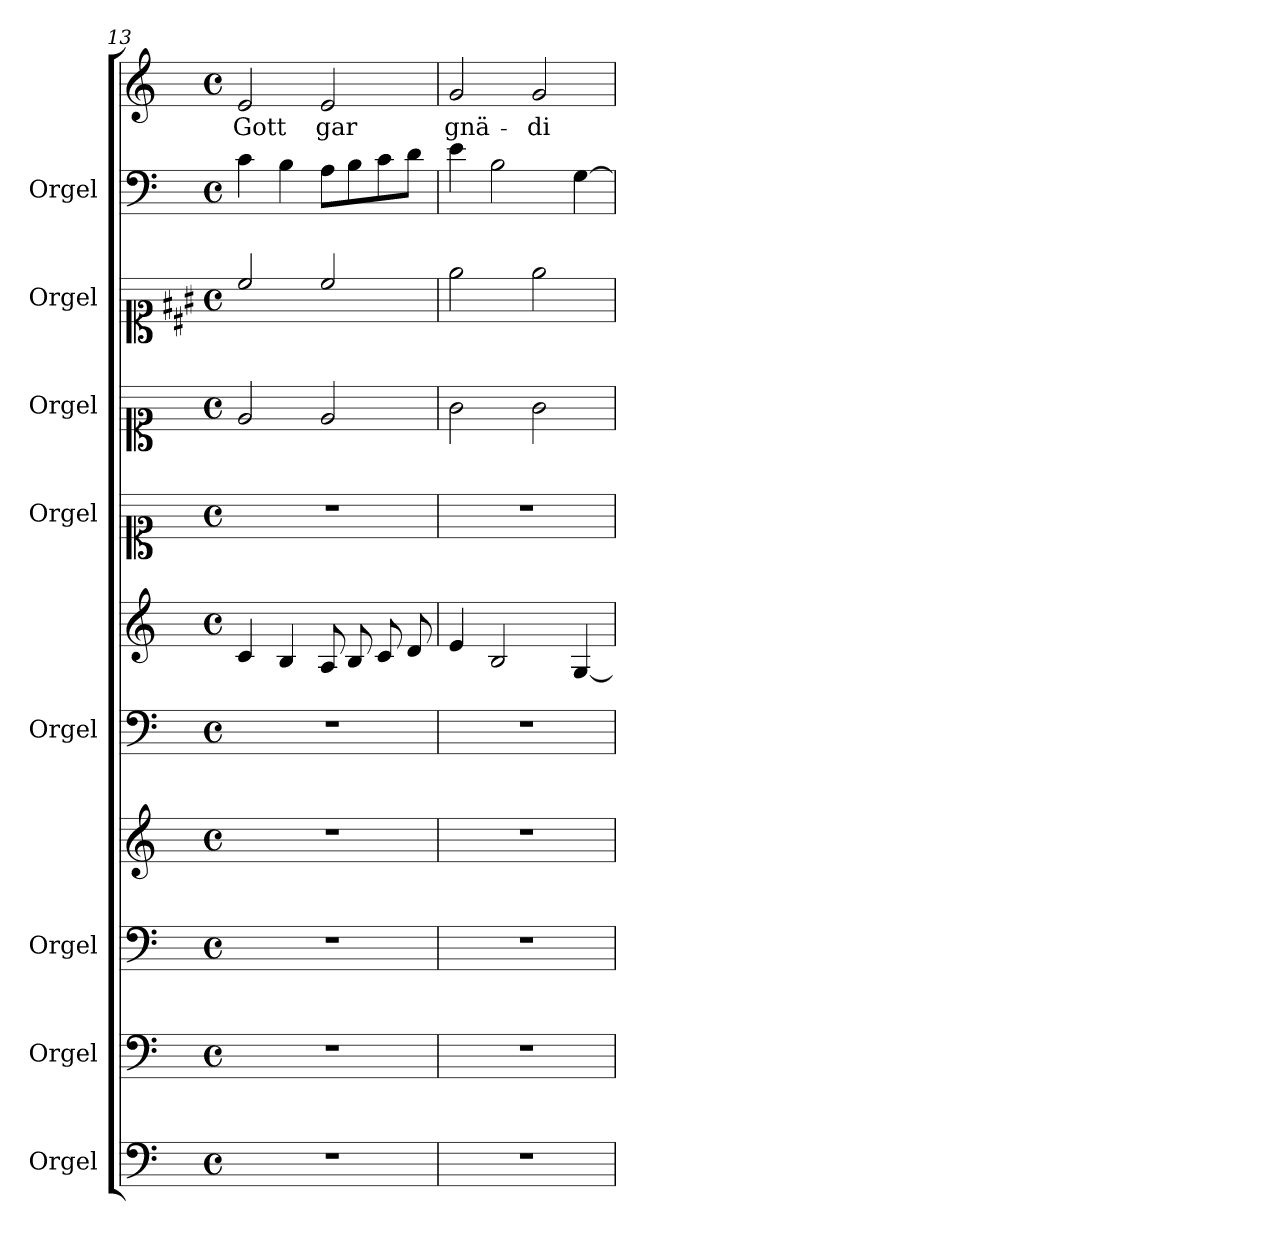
**kern	**kern	**kern	**kern	**kern	**kern	**kern	**kern	**kern	**kern	**kern	**text
*part8	*part7	*part6	*part6	*part5	*part5	*part4	*part3	*part2	*part1	*part1	*part1
*staff11	*staff10	*staff9	*staff8	*staff7	*staff6	*staff5	*staff4	*staff3	*staff2	*staff1	*staff1
*I"Orgel	*I"Orgel	*I"Orgel	*	*I"Orgel	*	*I"Orgel	*I"Orgel	*I"Orgel	*I"Orgel	*	*
*clefF4	*clefF4	*clefF4	*clefG2	*clefF4	*clefG2	*clefC1	*clefC1	*clefC1	*clefF4	*clefG2	*
*	*	*	*	*	*	*	*	*ITrd5c9	*	*	*
*k[]	*k[]	*k[]	*k[]	*k[]	*k[]	*k[]	*k[]	*k[]	*k[]	*k[]	*
*M4/4	*M4/4	*M4/4	*M4/4	*M4/4	*M4/4	*M4/4	*M4/4	*M4/4	*M4/4	*M4/4	*
*met(c)	*met(c)	*met(c)	*met(c)	*met(c)	*met(c)	*met(c)	*met(c)	*met(c)	*met(c)	*met(c)	*
=13	=13	=13	=13	=13	=13	=13	=13	=13	=13	=13	=13
!	!	!	!	!	!	!	!	!	!	!	!LO:LY:b
1r	1r	1r	1r	1r	4c/	1r	2e/	2e/	4c\	2e/	Gott
.	.	.	.	.	4B/	.	.	.	4B\	.	.
!	!	!	!	!	!	!	!	!	!	!	!LO:LY:b
.	.	.	.	.	8A/	.	2e/	2e/	8A\L	2e/	gar
.	.	.	.	.	8B/	.	.	.	8B\	.	.
.	.	.	.	.	8c/	.	.	.	8c\	.	.
.	.	.	.	.	8d/	.	.	.	8d\J	.	.
=14	=14	=14	=14	=14	=14	=14	=14	=14	=14	=14	=14
!	!	!	!	!	!	!	!	!	!	!	!LO:LY:b
1r	1r	1r	1r	1r	4e/	1r	2g\	2g\	4e\	2g/	gnä-
.	.	.	.	.	2B/	.	.	.	2B\	.	.
!	!	!	!	!	!	!	!	!	!	!	!LO:LY:b
.	.	.	.	.	.	.	2g\	2g\	.	2g/	-di-
.	.	.	.	.	[4G/	.	.	.	[4G\	.	.
=	=	=	=	=	=	=	=	=	=	=	=
*-	*-	*-	*-	*-	*-	*-	*-	*-	*-	*-	*-
